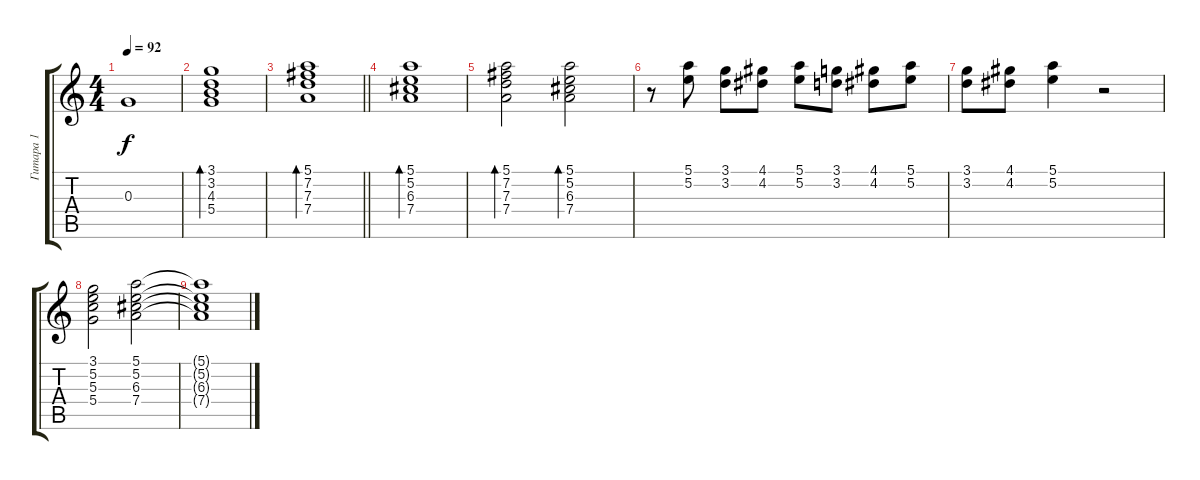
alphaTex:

\track ("Гитара 1" "Гитара 1") {instrument electricguitarclean}
\staff {score tabs}
\tuning (E4 B3 G3 D3 A2 E2) {hide}
\ts (4 4)
\tempo 92
\clef g2
\ks c
0.3{t}.1{dy f} |
(3.1 3.2 4.3 5.4).1{bd 60} |
\barLineRight lightlight
(5.1 7.2 7.3 7.4).1{bd 60} |
(5.1 5.2 6.3 7.4).1{bd 60} |
(5.1 7.2 7.3 7.4).2{bd 60} (5.1 5.2 6.3 7.4).2{bd 60} |
r.8 (5.1 5.2).8 (3.1 3.2).8 (4.1 4.2).8 (5.1 5.2).8 (3.1 3.2).8 (4.1 4.2).8 (5.1 5.2).8 |
(3.1 3.2).8 (4.1 4.2).8 (5.1 5.2).4 r.2 |
(3.1 5.2 5.3 5.4).2 (5.1 5.2 6.3 7.4).2 |
(5.1{t} 5.2{t} 6.3{t} 7.4{t}).1
